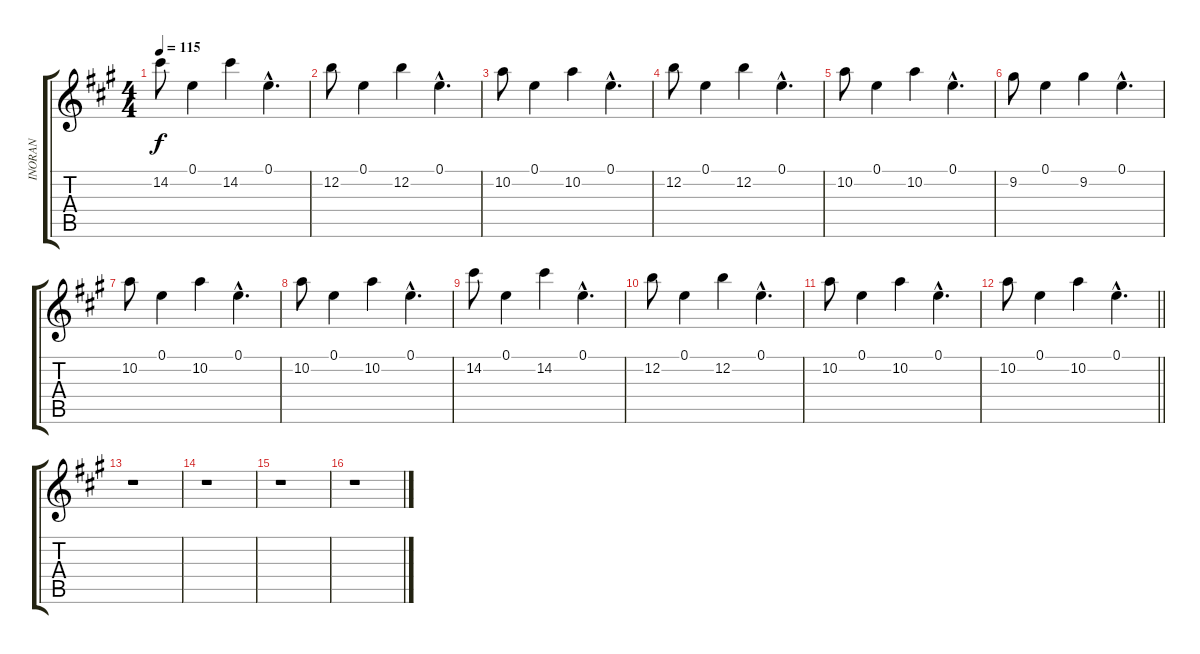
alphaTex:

\track ("INORAN" "INORAN") {instrument electricguitarclean}
\staff {score tabs}
\tuning (E4 B3 G3 D3 A2 E2) {hide}
\ts (4 4)
\tempo 115
\clef g2
\ks a
14.2.8{dy f balance 13} 0.1.4 14.2.4 0.1{hac}.4{d} |
12.2.8{balance 8} 0.1.4 12.2.4 0.1{hac}.4{d} |
10.2.8{balance 3} 0.1.4 10.2.4 0.1{hac}.4{d} |
12.2.8{balance 8} 0.1.4 12.2.4 0.1{hac}.4{d} |
10.2.8{balance 13} 0.1.4 10.2.4 0.1{hac}.4{d} |
9.2.8{balance 8} 0.1.4 9.2.4 0.1{hac}.4{d} |
10.2.8{balance 3} 0.1.4 10.2.4 0.1{hac}.4{d} |
10.2.8{balance 8} 0.1.4 10.2.4 0.1{hac}.4{d} |
14.2.8{balance 13} 0.1.4 14.2.4 0.1{hac}.4{d} |
12.2.8{balance 8} 0.1.4 12.2.4 0.1{hac}.4{d} |
10.2.8{balance 3} 0.1.4 10.2.4 0.1{hac}.4{d} |
\barLineRight lightlight
10.2.8{balance 8} 0.1.4 10.2.4 0.1{hac}.4{d} |
r.1 |
r.1 |
r.1 |
r.1
